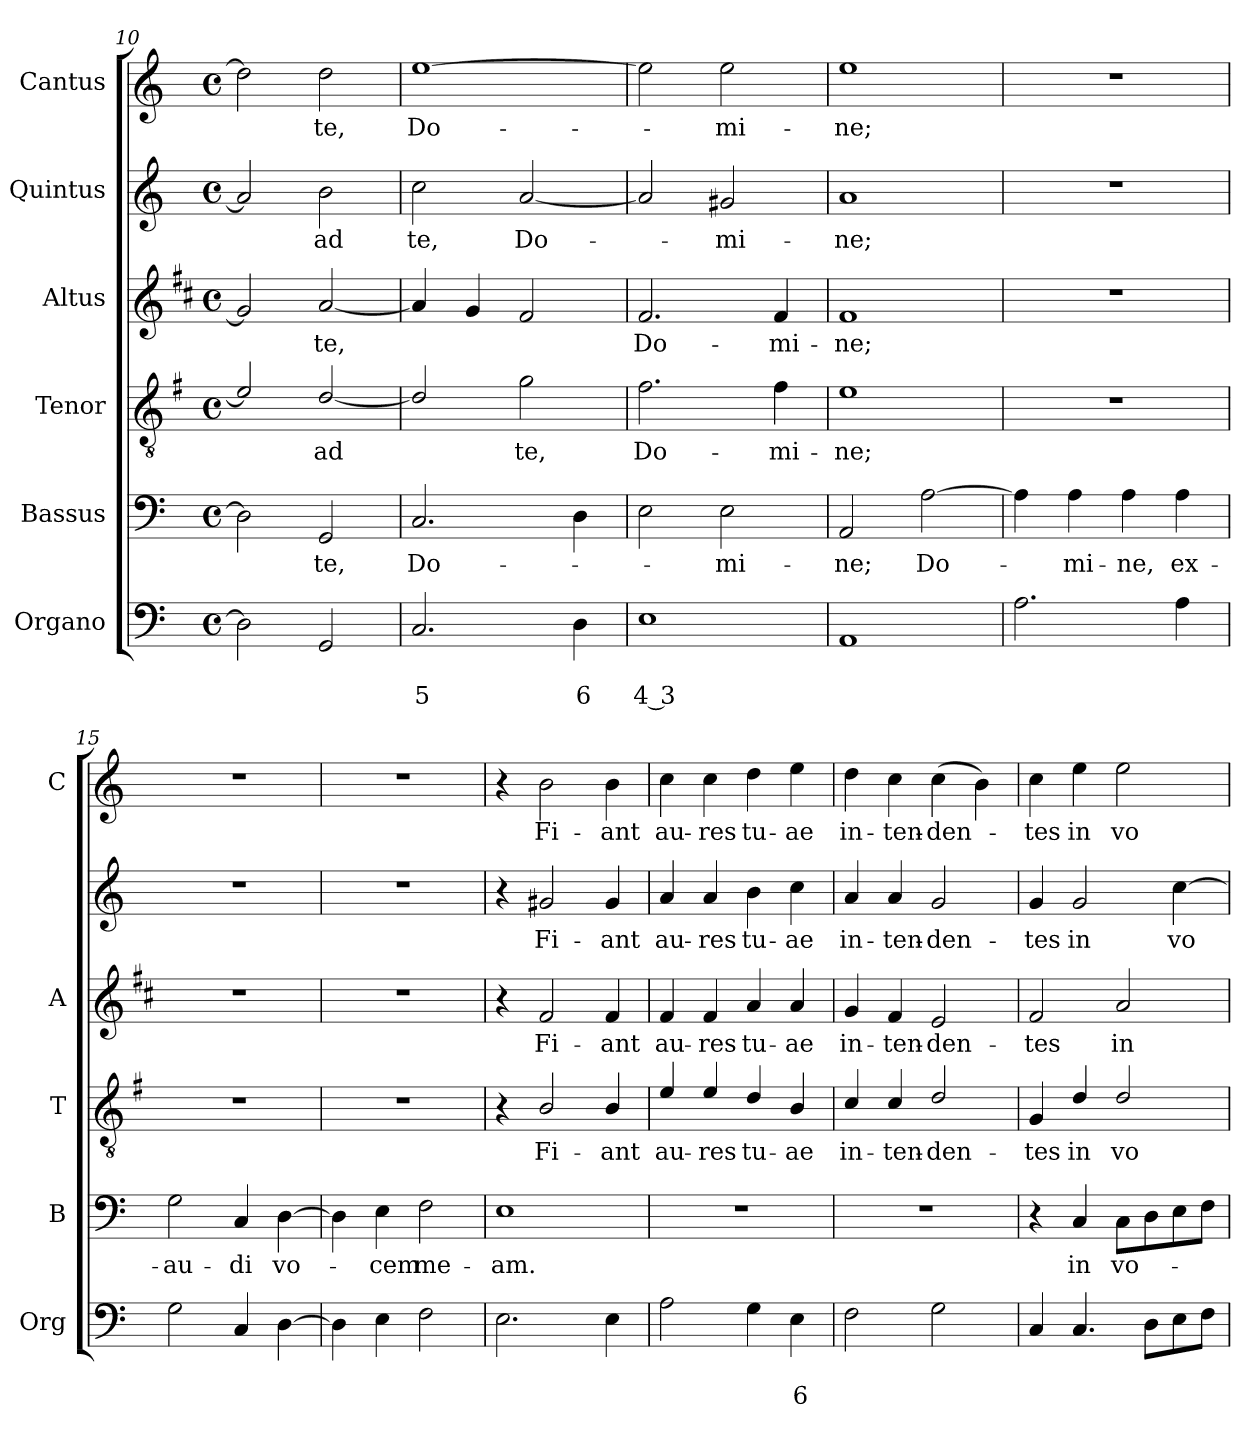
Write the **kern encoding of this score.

**kern	**text	**text	**kern	**text	**kern	**text	**kern	**text	**kern	**text	**kern	**text
*part6	*part6	*part6	*part5	*part5	*part4	*part4	*part3	*part3	*part2	*part2	*part1	*part1
*staff6	*staff6	*staff6	*staff5	*staff5	*staff4	*staff4	*staff3	*staff3	*staff2	*staff2	*staff1	*staff1
*I"Organo	*	*	*I"Bassus	*	*I"Tenor	*	*I"Altus	*	*I"Quintus	*	*I"Cantus	*
*I'Org	*	*	*I'B	*	*I'T	*	*I'A	*	*	*	*I'C	*
*clefF4	*	*	*clefF4	*	*clefGv2	*	*clefG2	*	*clefG2	*	*clefG2	*
*	*	*	*	*	*ITrd4c7	*	*ITrd1c2	*	*	*	*	*
*k[]	*	*	*k[]	*	*k[]	*	*k[]	*	*k[]	*	*k[]	*
*C:	*	*	*C:	*	*C:	*	*C:	*	*C:	*	*C:	*
*M4/4	*	*	*M4/4	*	*M4/4	*	*M4/4	*	*M4/4	*	*M4/4	*
*met(c)	*	*	*met(c)	*	*met(c)	*	*met(c)	*	*met(c)	*	*met(c)	*
=10	=10	=10	=10	=10	=10	=10	=10	=10	=10	=10	=10	=10
2D\]	.	.	2D\]	.	2A/]	.	2f#/]	.	2a/]	.	2dd\]	.
!	!	!	!	!LO:LY:b	!	!LO:LY:b	!	!LO:LY:b	!	!LO:LY:b	!	!LO:LY:b
2GG/	.	.	2GG/	te,	[2G/	ad	[2g/	te,	2b\	ad	2dd\	te,
=11	=11	=11	=11	=11	=11	=11	=11	=11	=11	=11	=11	=11
!	!	!LO:LY:b	!	!LO:LY:b	!	!	!	!	!	!LO:LY:b	!	!LO:LY:b
2.C/	.	5	2.C/	Do-	2G/]	.	4g/]	.	2cc\	te,	[1ee	Do-
.	.	.	.	.	.	.	4f/	.	.	.	.	.
!	!	!	!	!	!	!LO:LY:b	!	!	!	!LO:LY:b	!	!
.	.	.	.	.	2c\	te,	2e/	.	[2a/	Do-	.	.
!	!	!LO:LY:b	!	!	!	!	!	!	!	!	!	!
4D\	.	6	4D\	.	.	.	.	.	.	.	.	.
=12	=12	=12	=12	=12	=12	=12	=12	=12	=12	=12	=12	=12
!	!	!LO:LY:b	!	!	!	!LO:LY:b	!	!LO:LY:b	!	!	!	!
1E	.	4 3	2E\	.	2.B\	Do-	2.e/	Do-	2a/]	.	2ee\]	.
!	!	!	!	!LO:LY:b	!	!	!	!	!	!LO:LY:b	!	!LO:LY:b
.	.	.	2E\	-mi-	.	.	.	.	2g#X/	-mi-	2ee\	-mi-
!	!	!	!	!	!	!LO:LY:b	!	!LO:LY:b	!	!	!	!
.	.	.	.	.	4B\	-mi-	4e/	-mi-	.	.	.	.
=13	=13	=13	=13	=13	=13	=13	=13	=13	=13	=13	=13	=13
!	!	!	!	!LO:LY:b	!	!LO:LY:b	!	!LO:LY:b	!	!LO:LY:b	!	!LO:LY:b
1AA	.	.	2AA/	-ne;	1A	-ne;	1e	-ne;	1a	-ne;	1ee	-ne;
!	!	!	!	!LO:LY:b	!	!	!	!	!	!	!	!
.	.	.	[2A\	Do-	.	.	.	.	.	.	.	.
=14	=14	=14	=14	=14	=14	=14	=14	=14	=14	=14	=14	=14
2.A\	.	.	4A\]	.	1r	.	1r	.	1r	.	1r	.
!	!	!	!	!LO:LY:b	!	!	!	!	!	!	!	!
.	.	.	4A\	-mi-	.	.	.	.	.	.	.	.
!	!	!	!	!LO:LY:b	!	!	!	!	!	!	!	!
.	.	.	4A\	-ne,	.	.	.	.	.	.	.	.
!	!	!	!	!LO:LY:b	!	!	!	!	!	!	!	!
4A\	.	.	4A\	ex-	.	.	.	.	.	.	.	.
!!LO:PB:g=z
=15	=15	=15	=15	=15	=15	=15	=15	=15	=15	=15	=15	=15
!	!	!	!	!LO:LY:b	!	!	!	!	!	!	!	!
2G\	.	.	2G\	-au-	1r	.	1r	.	1r	.	1r	.
!	!	!	!	!LO:LY:b	!	!	!	!	!	!	!	!
4C/	.	.	4C/	-di	.	.	.	.	.	.	.	.
!	!	!	!	!LO:LY:b	!	!	!	!	!	!	!	!
[4D\	.	.	[4D\	vo-	.	.	.	.	.	.	.	.
=16	=16	=16	=16	=16	=16	=16	=16	=16	=16	=16	=16	=16
4D\]	.	.	4D\]	.	1r	.	1r	.	1r	.	1r	.
!	!	!	!	!LO:LY:b	!	!	!	!	!	!	!	!
4E\	.	.	4E\	-cem	.	.	.	.	.	.	.	.
!	!	!	!	!LO:LY:b	!	!	!	!	!	!	!	!
2F\	.	.	2F\	me-	.	.	.	.	.	.	.	.
=17	=17	=17	=17	=17	=17	=17	=17	=17	=17	=17	=17	=17
!	!	!	!	!LO:LY:b	!	!	!	!	!	!	!	!
2.E\	.	.	1E	-am.	4r	.	4r	.	4r	.	4r	.
!	!	!	!	!	!	!LO:LY:b	!	!LO:LY:b	!	!LO:LY:b	!	!LO:LY:b
.	.	.	.	.	2E/	Fi-	2e/	Fi-	2g#X/	Fi-	2b\	Fi-
!	!	!	!	!	!	!LO:LY:b	!	!LO:LY:b	!	!LO:LY:b	!	!LO:LY:b
4E\	.	.	.	.	4E/	-ant	4e/	-ant	4g#/	-ant	4b\	-ant
=18	=18	=18	=18	=18	=18	=18	=18	=18	=18	=18	=18	=18
!	!	!	!	!	!	!LO:LY:b	!	!LO:LY:b	!	!LO:LY:b	!	!LO:LY:b
2A\	.	.	1r	.	4A/	au-	4e/	au-	4a/	au-	4cc\	au-
!	!	!	!	!	!	!LO:LY:b	!	!LO:LY:b	!	!LO:LY:b	!	!LO:LY:b
.	.	.	.	.	4A/	-res	4e/	-res	4a/	-res	4cc\	-res
!	!	!	!	!	!	!LO:LY:b	!	!LO:LY:b	!	!LO:LY:b	!	!LO:LY:b
4G\	.	.	.	.	4G/	tu-	4g/	tu-	4b\	tu-	4dd\	tu-
!	!	!LO:LY:b	!	!	!	!LO:LY:b	!	!LO:LY:b	!	!LO:LY:b	!	!LO:LY:b
4E\	.	6	.	.	4E/	-ae	4g/	-ae	4cc\	-ae	4ee\	-ae
=19	=19	=19	=19	=19	=19	=19	=19	=19	=19	=19	=19	=19
!	!	!	!	!	!	!LO:LY:b	!	!LO:LY:b	!	!LO:LY:b	!	!LO:LY:b
2F\	.	.	1r	.	4F/	in-	4f/	in-	4a/	in-	4dd\	in-
!	!	!	!	!	!	!LO:LY:b	!	!LO:LY:b	!	!LO:LY:b	!	!LO:LY:b
.	.	.	.	.	4F/	-ten-	4e/	-ten-	4a/	-ten-	4cc\	-ten-
!	!	!	!	!	!	!LO:LY:b	!	!LO:LY:b	!	!LO:LY:b	!	!LO:LY:b
2G\	.	.	.	.	2G/	-den-	2d/	-den-	2g/	-den-	(>4cc\	-den-
.	.	.	.	.	.	.	.	.	.	.	4b\)	.
=20	=20	=20	=20	=20	=20	=20	=20	=20	=20	=20	=20	=20
!	!	!	!	!	!	!LO:LY:b	!	!LO:LY:b	!	!LO:LY:b	!	!LO:LY:b
4C/	.	.	4r	.	4C/	-tes	2e/	-tes	4g/	-tes	4cc\	-tes
!	!	!	!	!LO:LY:b	!	!LO:LY:b	!	!	!	!LO:LY:b	!	!LO:LY:b
4.C/	.	.	4C/	in	4G/	in	.	.	2g/	in	4ee\	in
!	!	!	!	!LO:LY:b	!	!LO:LY:b	!	!LO:LY:b	!	!	!	!LO:LY:b
.	.	.	8C\L	vo-	2G/	vo-	2g/	in	.	.	2ee\	vo-
8D\L	.	.	8D\	.	.	.	.	.	.	.	.	.
!	!	!	!	!	!	!	!	!	!	!LO:LY:b	!	!
8E\	.	.	8E\	.	.	.	.	.	[4cc\	vo-	.	.
8F\J	.	.	8F\J	.	.	.	.	.	.	.	.	.
=	=	=	=	=	=	=	=	=	=	=	=	=
*-	*-	*-	*-	*-	*-	*-	*-	*-	*-	*-	*-	*-
